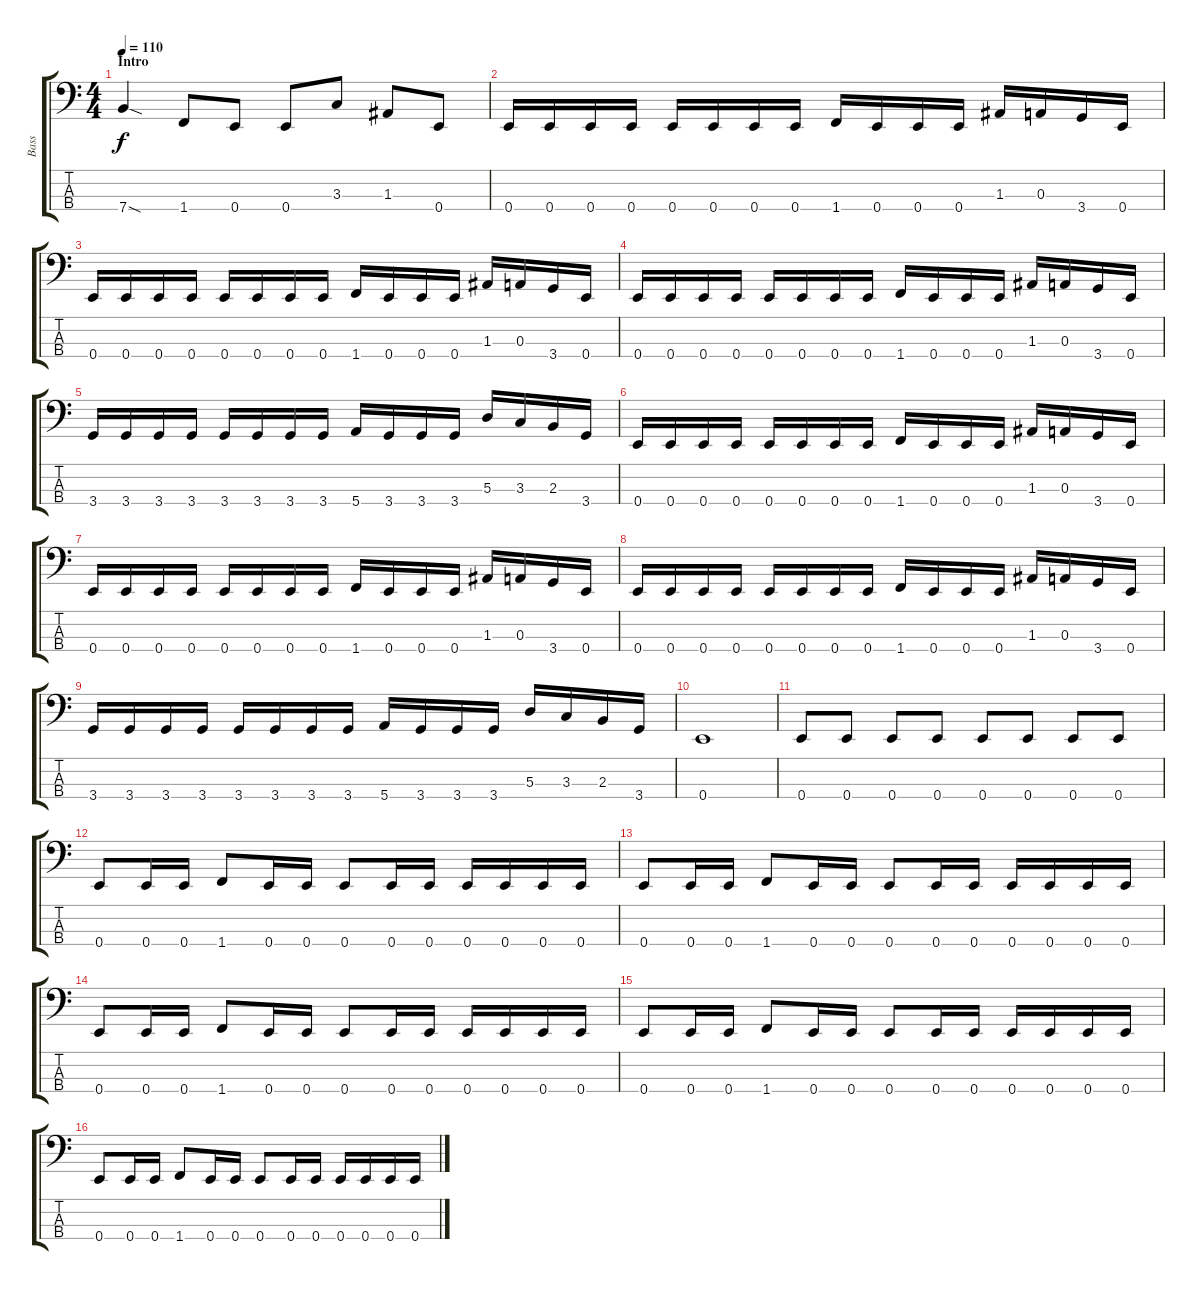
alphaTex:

\track ("Bass" "Bass") {instrument electricbasspick}
\staff {score tabs}
\tuning (G2 D2 A1 E1) {hide}
\ts (4 4)
\section ("" "Intro")
\tempo 110
\clef f4
\ks c
7.4{sod}.4{dy f instrument electricbasspick} 1.4.8 0.4.8 0.4.8 3.3.8 1.3.8 0.4.8 |
0.4.16 0.4.16 0.4.16 0.4.16 0.4.16 0.4.16 0.4.16 0.4.16 1.4.16 0.4.16 0.4.16 0.4.16 1.3.16 0.3.16 3.4.16 0.4.16 |
0.4.16 0.4.16 0.4.16 0.4.16 0.4.16 0.4.16 0.4.16 0.4.16 1.4.16 0.4.16 0.4.16 0.4.16 1.3.16 0.3.16 3.4.16 0.4.16 |
0.4.16 0.4.16 0.4.16 0.4.16 0.4.16 0.4.16 0.4.16 0.4.16 1.4.16 0.4.16 0.4.16 0.4.16 1.3.16 0.3.16 3.4.16 0.4.16 |
3.4.16 3.4.16 3.4.16 3.4.16 3.4.16 3.4.16 3.4.16 3.4.16 5.4.16 3.4.16 3.4.16 3.4.16 5.3.16 3.3.16 2.3.16 3.4.16 |
0.4.16 0.4.16 0.4.16 0.4.16 0.4.16 0.4.16 0.4.16 0.4.16 1.4.16 0.4.16 0.4.16 0.4.16 1.3.16 0.3.16 3.4.16 0.4.16 |
0.4.16 0.4.16 0.4.16 0.4.16 0.4.16 0.4.16 0.4.16 0.4.16 1.4.16 0.4.16 0.4.16 0.4.16 1.3.16 0.3.16 3.4.16 0.4.16 |
0.4.16 0.4.16 0.4.16 0.4.16 0.4.16 0.4.16 0.4.16 0.4.16 1.4.16 0.4.16 0.4.16 0.4.16 1.3.16 0.3.16 3.4.16 0.4.16 |
3.4.16 3.4.16 3.4.16 3.4.16 3.4.16 3.4.16 3.4.16 3.4.16 5.4.16 3.4.16 3.4.16 3.4.16 5.3.16 3.3.16 2.3.16 3.4.16 |
0.4.1 |
0.4.8 0.4.8 0.4.8 0.4.8 0.4.8 0.4.8 0.4.8 0.4.8 |
0.4.8 0.4.16 0.4.16 1.4.8 0.4.16 0.4.16 0.4.8 0.4.16 0.4.16 0.4.16 0.4.16 0.4.16 0.4.16 |
0.4.8 0.4.16 0.4.16 1.4.8 0.4.16 0.4.16 0.4.8 0.4.16 0.4.16 0.4.16 0.4.16 0.4.16 0.4.16 |
0.4.8 0.4.16 0.4.16 1.4.8 0.4.16 0.4.16 0.4.8 0.4.16 0.4.16 0.4.16 0.4.16 0.4.16 0.4.16 |
0.4.8 0.4.16 0.4.16 1.4.8 0.4.16 0.4.16 0.4.8 0.4.16 0.4.16 0.4.16 0.4.16 0.4.16 0.4.16 |
0.4.8 0.4.16 0.4.16 1.4.8 0.4.16 0.4.16 0.4.8 0.4.16 0.4.16 0.4.16 0.4.16 0.4.16 0.4.16
